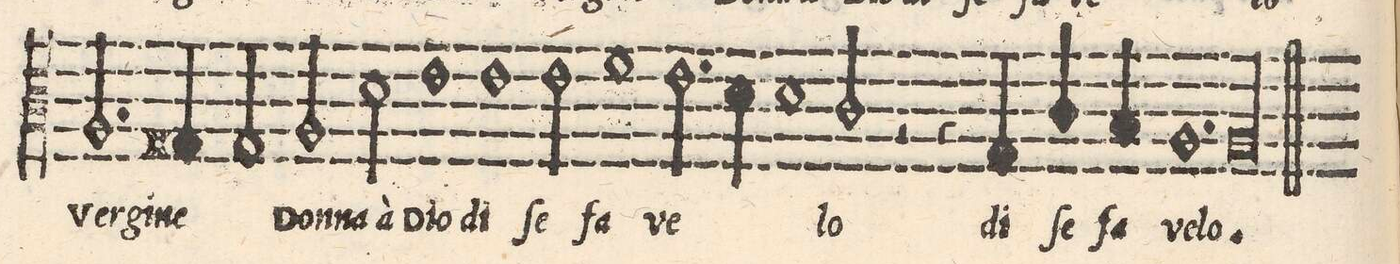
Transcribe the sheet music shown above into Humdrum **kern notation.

**kern	**text
*I"ALTO	*
*clefC3	*
*k[]	*
*met(C)	*
*M2/1	*
2.A/	ver-
=43-	=43-
4G#X/	-gi-
2G#/	-ne
2A/	Don-
2d\	na_à
=44-	=44-
1e	Dio
1e	di
=45-	=45-
2e\	ſe
1fny	fa
2.e\	ve-
=46-	=46-
4d\	.
1d	.
2c/	-lo
=47-	=47-
2r	.
4r	.
4Gny/	di
4c/	ſe
4B/	fa
1.A/	ve-
=48-	=48-
1Al	-lo.
==	==
*-	*-
